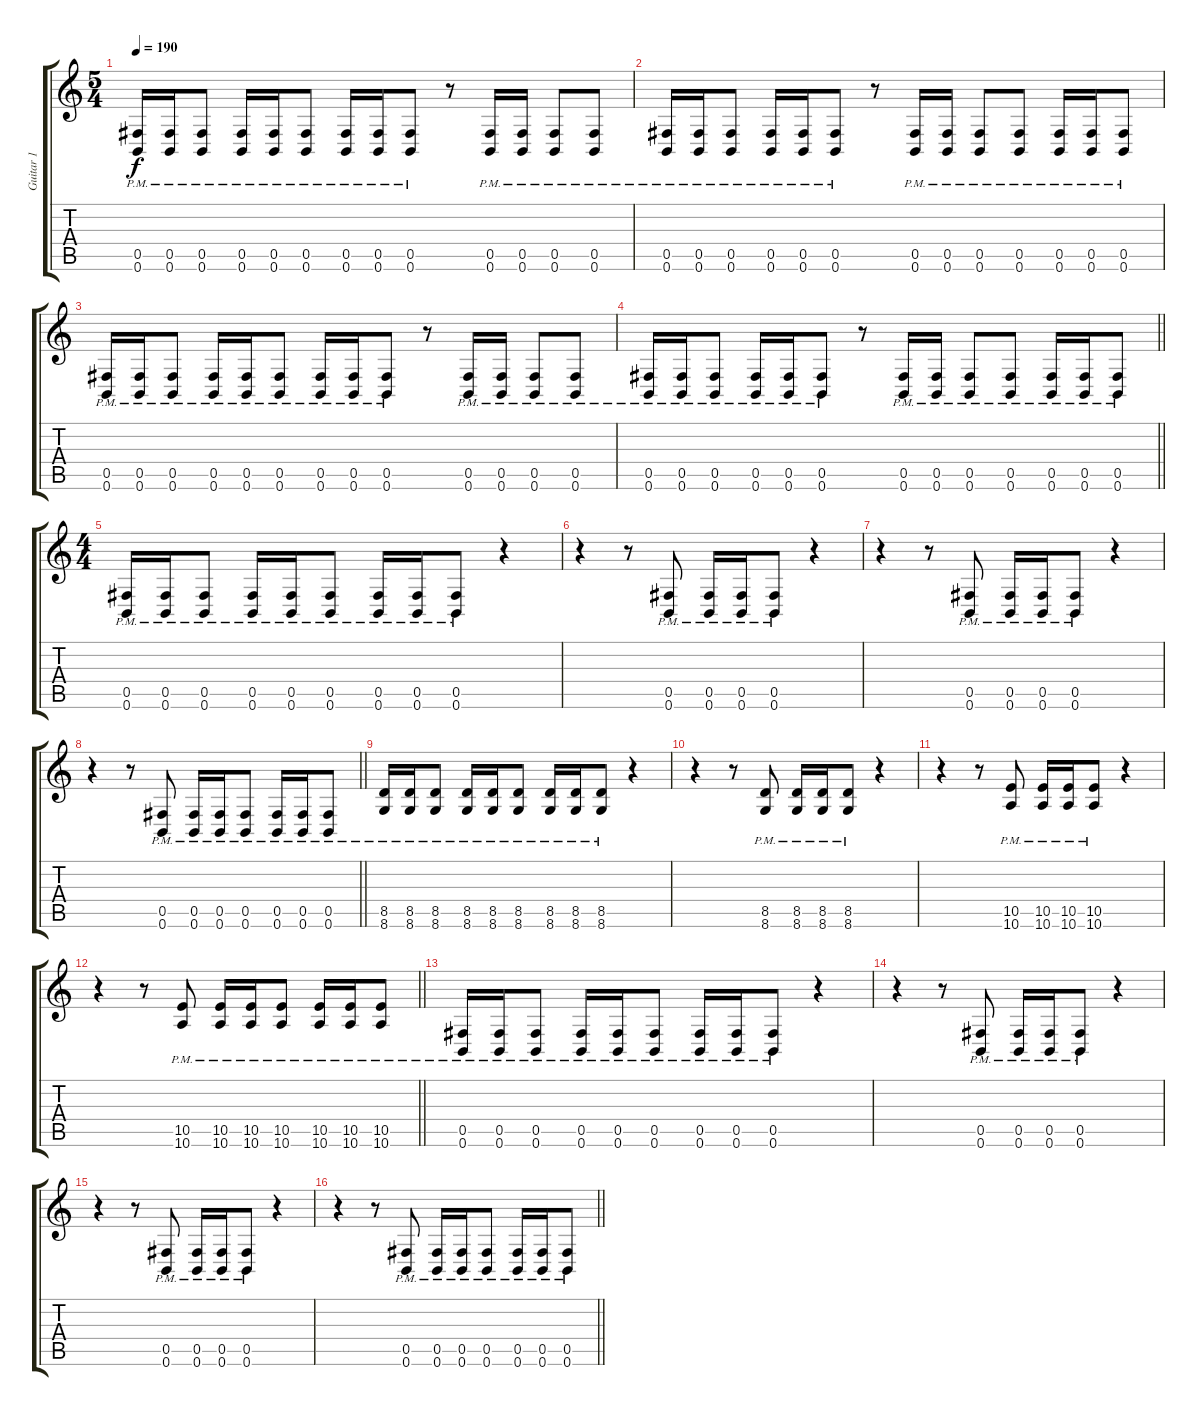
\track ("Guitar 1" "Guitar 1") {instrument distortionguitar}
\staff {score tabs}
\tuning (Db4 Ab3 E3 B2 Gb2 B1) {hide}
\ts (5 4)
\tempo 190
\clef g2
\ks c
(0.5{pm} 0.6{pm}).16{dy f} (0.5{pm} 0.6{pm}).16 (0.5{pm} 0.6{pm}).8 (0.5{pm} 0.6{pm}).16 (0.5{pm} 0.6{pm}).16 (0.5{pm} 0.6{pm}).8 (0.5{pm} 0.6{pm}).16 (0.5{pm} 0.6{pm}).16 (0.5{pm} 0.6{pm}).8 r.8 (0.5{pm} 0.6{pm}).16 (0.5{pm} 0.6{pm}).16 (0.5{pm} 0.6{pm}).8 (0.5{pm} 0.6{pm}).8 |
(0.5{pm} 0.6{pm}).16 (0.5{pm} 0.6{pm}).16 (0.5{pm} 0.6{pm}).8 (0.5{pm} 0.6{pm}).16 (0.5{pm} 0.6{pm}).16 (0.5{pm} 0.6{pm}).8 r.8 (0.5{pm} 0.6{pm}).16 (0.5{pm} 0.6{pm}).16 (0.5{pm} 0.6{pm}).8 (0.5{pm} 0.6{pm}).8 (0.5{pm} 0.6{pm}).16 (0.5{pm} 0.6{pm}).16 (0.5{pm} 0.6{pm}).8 |
(0.5{pm} 0.6{pm}).16 (0.5{pm} 0.6{pm}).16 (0.5{pm} 0.6{pm}).8 (0.5{pm} 0.6{pm}).16 (0.5{pm} 0.6{pm}).16 (0.5{pm} 0.6{pm}).8 (0.5{pm} 0.6{pm}).16 (0.5{pm} 0.6{pm}).16 (0.5{pm} 0.6{pm}).8 r.8 (0.5{pm} 0.6{pm}).16 (0.5{pm} 0.6{pm}).16 (0.5{pm} 0.6{pm}).8 (0.5{pm} 0.6{pm}).8 |
\barLineRight lightlight
(0.5{pm} 0.6{pm}).16 (0.5{pm} 0.6{pm}).16 (0.5{pm} 0.6{pm}).8 (0.5{pm} 0.6{pm}).16 (0.5{pm} 0.6{pm}).16 (0.5{pm} 0.6{pm}).8 r.8 (0.5{pm} 0.6{pm}).16 (0.5{pm} 0.6{pm}).16 (0.5{pm} 0.6{pm}).8 (0.5{pm} 0.6{pm}).8 (0.5{pm} 0.6{pm}).16 (0.5{pm} 0.6{pm}).16 (0.5{pm} 0.6{pm}).8 |
\ts (4 4)
(0.5{pm} 0.6{pm}).16 (0.5{pm} 0.6{pm}).16 (0.5{pm} 0.6{pm}).8 (0.5{pm} 0.6{pm}).16 (0.5{pm} 0.6{pm}).16 (0.5{pm} 0.6{pm}).8 (0.5{pm} 0.6{pm}).16 (0.5{pm} 0.6{pm}).16 (0.5{pm} 0.6{pm}).8 r.4 |
r.4 r.8 (0.5{pm} 0.6{pm}).8 (0.5{pm} 0.6{pm}).16 (0.5{pm} 0.6{pm}).16 (0.5{pm} 0.6{pm}).8 r.4 |
r.4 r.8 (0.5{pm} 0.6{pm}).8 (0.5{pm} 0.6{pm}).16 (0.5{pm} 0.6{pm}).16 (0.5{pm} 0.6{pm}).8 r.4 |
\barLineRight lightlight
r.4 r.8 (0.5{pm} 0.6{pm}).8 (0.5{pm} 0.6{pm}).16 (0.5{pm} 0.6{pm}).16 (0.5{pm} 0.6{pm}).8 (0.5{pm} 0.6{pm}).16 (0.5{pm} 0.6{pm}).16 (0.5{pm} 0.6{pm}).8 |
(8.5{pm} 8.6{pm}).16 (8.5{pm} 8.6{pm}).16 (8.5{pm} 8.6{pm}).8 (8.5{pm} 8.6{pm}).16 (8.5{pm} 8.6{pm}).16 (8.5{pm} 8.6{pm}).8 (8.5{pm} 8.6{pm}).16 (8.5{pm} 8.6{pm}).16 (8.5{pm} 8.6{pm}).8 r.4 |
r.4 r.8 (8.5{pm} 8.6{pm}).8 (8.5{pm} 8.6{pm}).16 (8.5{pm} 8.6{pm}).16 (8.5{pm} 8.6{pm}).8 r.4 |
r.4 r.8 (10.5{pm} 10.6{pm}).8 (10.5{pm} 10.6{pm}).16 (10.5{pm} 10.6{pm}).16 (10.5{pm} 10.6{pm}).8 r.4 |
\barLineRight lightlight
r.4 r.8 (10.5{pm} 10.6{pm}).8 (10.5{pm} 10.6{pm}).16 (10.5{pm} 10.6{pm}).16 (10.5{pm} 10.6{pm}).8 (10.5{pm} 10.6{pm}).16 (10.5{pm} 10.6{pm}).16 (10.5{pm} 10.6{pm}).8 |
(0.5{pm} 0.6{pm}).16 (0.5{pm} 0.6{pm}).16 (0.5{pm} 0.6{pm}).8 (0.5{pm} 0.6{pm}).16 (0.5{pm} 0.6{pm}).16 (0.5{pm} 0.6{pm}).8 (0.5{pm} 0.6{pm}).16 (0.5{pm} 0.6{pm}).16 (0.5{pm} 0.6{pm}).8 r.4 |
r.4 r.8 (0.5{pm} 0.6{pm}).8 (0.5{pm} 0.6{pm}).16 (0.5{pm} 0.6{pm}).16 (0.5{pm} 0.6{pm}).8 r.4 |
r.4 r.8 (0.5{pm} 0.6{pm}).8 (0.5{pm} 0.6{pm}).16 (0.5{pm} 0.6{pm}).16 (0.5{pm} 0.6{pm}).8 r.4 |
\barLineRight lightlight
r.4 r.8 (0.5{pm} 0.6{pm}).8 (0.5{pm} 0.6{pm}).16 (0.5{pm} 0.6{pm}).16 (0.5{pm} 0.6{pm}).8 (0.5{pm} 0.6{pm}).16 (0.5{pm} 0.6{pm}).16 (0.5{pm} 0.6{pm}).8
